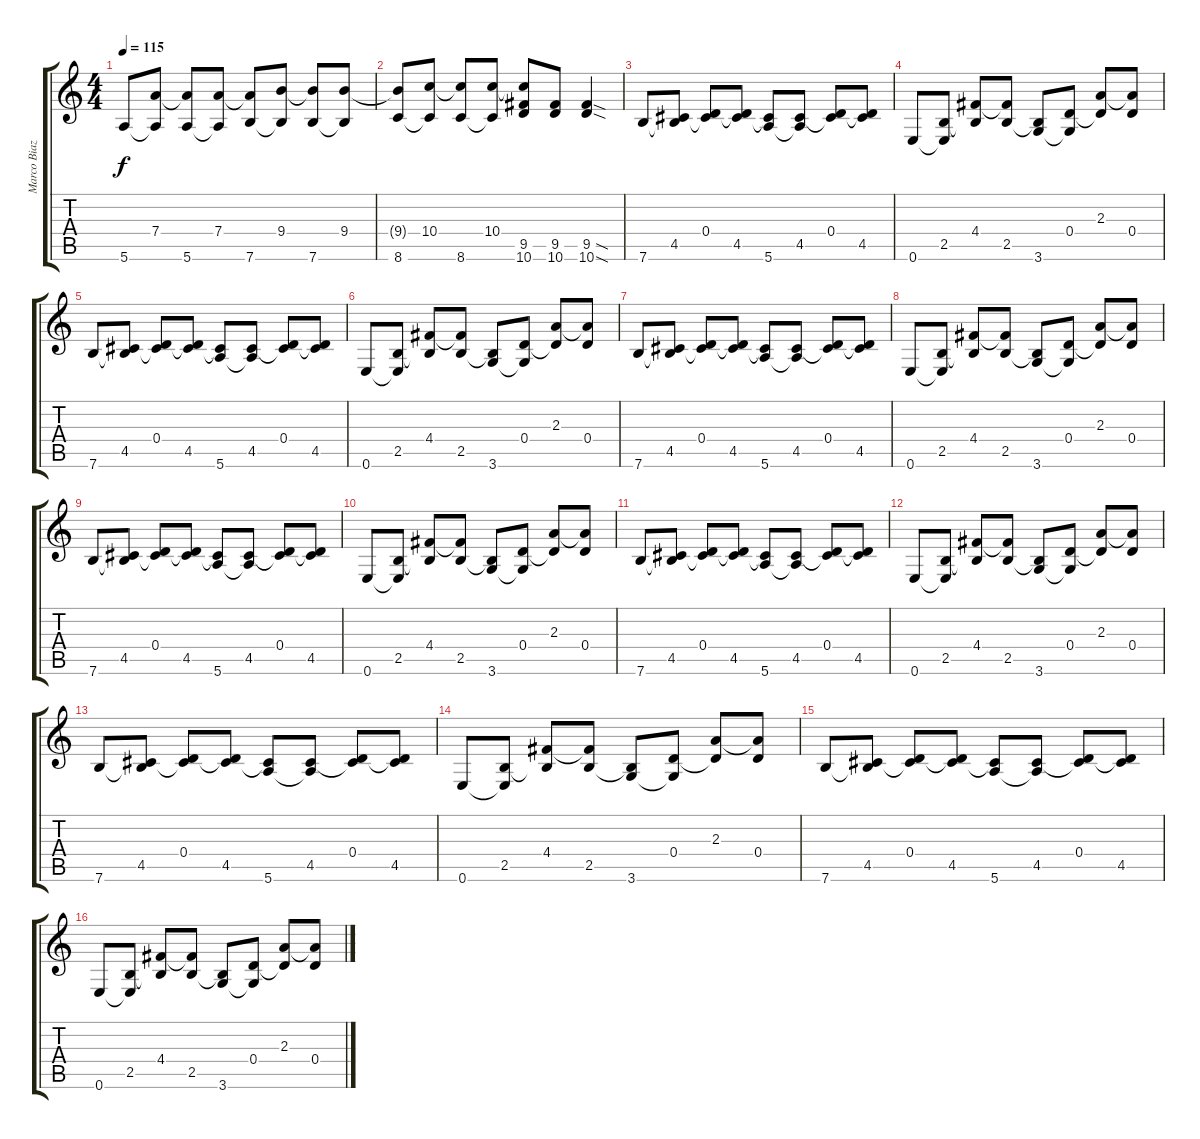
\track ("Marco Biazzi" "Marco Biaz") {instrument overdrivenguitar}
\staff {score tabs}
\tuning (E4 B3 G3 D3 A2 E2) {hide}
\ts (4 4)
\tempo 115
\clef g2
\ks c
5.6.8{dy f} (7.4 5.6{t}).8 (7.4{t} 5.6).8 (7.4 5.6{t}).8 (7.4{t} 7.6).8 (9.4 7.6{t}).8 (9.4{t} 7.6).8 (9.4 7.6{t}).8 |
(9.4{t} 8.6).8 (10.4 8.6{t}).8 (10.4{t} 8.6).8 (10.4 8.6{t}).8 (10.4{t} 9.5 10.6).8 (9.5 10.6).8 (9.5{sod} 10.6{sod}).4 |
7.6.8{instrument electricguitarjazz} (4.5 7.6{t}).8 (0.4 4.5{t}).8 (0.4{t} 4.5).8 (4.5{t} 5.6).8 (4.5 5.6{t}).8 (0.4 4.5{t}).8 (0.4{t} 4.5).8 |
0.6.8{instrument electricguitarjazz} (2.5 0.6{t}).8 (4.4 2.5{t}).8 (4.4{t} 2.5).8 (2.5{t} 3.6).8 (0.4 3.6{t}).8 (2.3 0.4{t}).8 (2.3{t} 0.4).8 |
7.6.8{instrument electricguitarjazz} (4.5 7.6{t}).8 (0.4 4.5{t}).8 (0.4{t} 4.5).8 (4.5{t} 5.6).8 (4.5 5.6{t}).8 (0.4 4.5{t}).8 (0.4{t} 4.5).8 |
0.6.8{instrument electricguitarjazz} (2.5 0.6{t}).8 (4.4 2.5{t}).8 (4.4{t} 2.5).8 (2.5{t} 3.6).8 (0.4 3.6{t}).8 (2.3 0.4{t}).8 (2.3{t} 0.4).8 |
7.6.8{instrument electricguitarjazz} (4.5 7.6{t}).8 (0.4 4.5{t}).8 (0.4{t} 4.5).8 (4.5{t} 5.6).8 (4.5 5.6{t}).8 (0.4 4.5{t}).8 (0.4{t} 4.5).8 |
0.6.8{instrument electricguitarjazz} (2.5 0.6{t}).8 (4.4 2.5{t}).8 (4.4{t} 2.5).8 (2.5{t} 3.6).8 (0.4 3.6{t}).8 (2.3 0.4{t}).8 (2.3{t} 0.4).8 |
7.6.8{instrument electricguitarjazz} (4.5 7.6{t}).8 (0.4 4.5{t}).8 (0.4{t} 4.5).8 (4.5{t} 5.6).8 (4.5 5.6{t}).8 (0.4 4.5{t}).8 (0.4{t} 4.5).8 |
0.6.8{instrument electricguitarjazz} (2.5 0.6{t}).8 (4.4 2.5{t}).8 (4.4{t} 2.5).8 (2.5{t} 3.6).8 (0.4 3.6{t}).8 (2.3 0.4{t}).8 (2.3{t} 0.4).8 |
7.6.8{instrument electricguitarjazz} (4.5 7.6{t}).8 (0.4 4.5{t}).8 (0.4{t} 4.5).8 (4.5{t} 5.6).8 (4.5 5.6{t}).8 (0.4 4.5{t}).8 (0.4{t} 4.5).8 |
0.6.8{instrument electricguitarjazz} (2.5 0.6{t}).8 (4.4 2.5{t}).8 (4.4{t} 2.5).8 (2.5{t} 3.6).8 (0.4 3.6{t}).8 (2.3 0.4{t}).8 (2.3{t} 0.4).8 |
7.6.8{instrument electricguitarjazz} (4.5 7.6{t}).8 (0.4 4.5{t}).8 (0.4{t} 4.5).8 (4.5{t} 5.6).8 (4.5 5.6{t}).8 (0.4 4.5{t}).8 (0.4{t} 4.5).8 |
0.6.8{instrument electricguitarjazz} (2.5 0.6{t}).8 (4.4 2.5{t}).8 (4.4{t} 2.5).8 (2.5{t} 3.6).8 (0.4 3.6{t}).8 (2.3 0.4{t}).8 (2.3{t} 0.4).8 |
7.6.8{instrument electricguitarjazz} (4.5 7.6{t}).8 (0.4 4.5{t}).8 (0.4{t} 4.5).8 (4.5{t} 5.6).8 (4.5 5.6{t}).8 (0.4 4.5{t}).8 (0.4{t} 4.5).8 |
0.6.8{instrument electricguitarjazz} (2.5 0.6{t}).8 (4.4 2.5{t}).8 (4.4{t} 2.5).8 (2.5{t} 3.6).8 (0.4 3.6{t}).8 (2.3 0.4{t}).8 (2.3{t} 0.4).8
